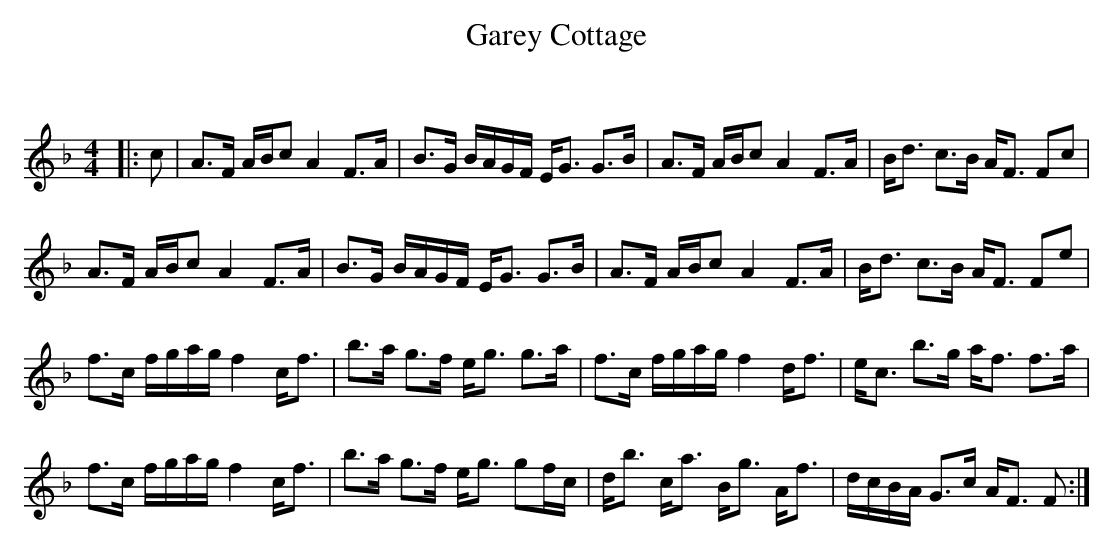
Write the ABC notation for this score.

X:1
T: Garey Cottage
C:
Q: 128
K:F
M:4/4
L:1/16
|:c2|A3F ABc2 A4 F3A|B3G BAGF EG3 G3B|A3F ABc2 A4 F3A|Bd3 c3B AF3 F2c2|
A3F ABc2 A4 F3A|B3G BAGF EG3 G3B|A3F ABc2 A4 F3A|Bd3 c3B AF3 F2e2|
f3c fgag f4 cf3|b3a g3f eg3 g3a|f3c fgag f4 df3|ec3 b3g af3 f3a|
f3c fgag f4 cf3|b3a g3f eg3 g2fc|db3 ca3 Bg3 Af3|dcBA G3c AF3 F2:|
